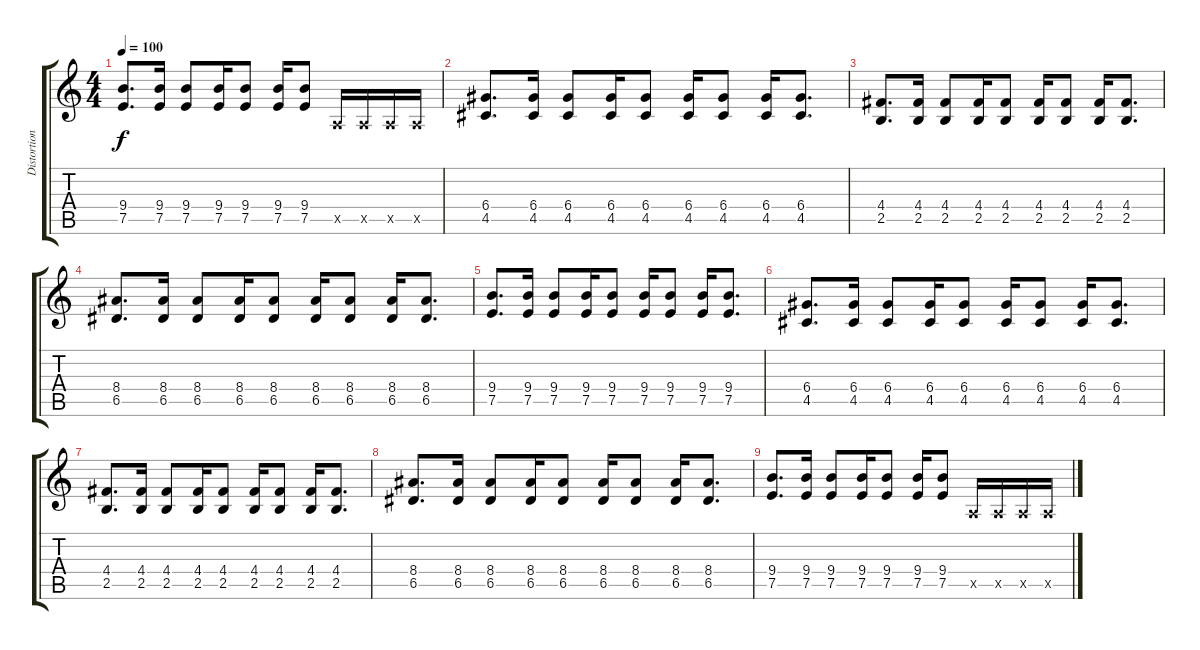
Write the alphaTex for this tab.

\track ("Distortion Guitar" "Distortion") {instrument distortionguitar}
\staff {score tabs}
\tuning (E4 B3 G3 D3 A2 E2) {hide}
\ts (4 4)
\tempo 100
\clef g2
\ks c
(9.4 7.5).8{d dy f} (9.4 7.5).16 (9.4 7.5).8 (9.4 7.5).16 (9.4 7.5).8 (9.4 7.5).16 (9.4 7.5).8 0.5{x}.16 0.5{x}.16 0.5{x}.16 0.5{x}.16 |
(6.4 4.5).8{d} (6.4 4.5).16 (6.4 4.5).8 (6.4 4.5).16 (6.4 4.5).8 (6.4 4.5).16 (6.4 4.5).8 (6.4 4.5).16 (6.4 4.5).8{d} |
(4.4 2.5).8{d} (4.4 2.5).16 (4.4 2.5).8 (4.4 2.5).16 (4.4 2.5).8 (4.4 2.5).16 (4.4 2.5).8 (4.4 2.5).16 (4.4 2.5).8{d} |
(8.4 6.5).8{d} (8.4 6.5).16 (8.4 6.5).8 (8.4 6.5).16 (8.4 6.5).8 (8.4 6.5).16 (8.4 6.5).8 (8.4 6.5).16 (8.4 6.5).8{d} |
(9.4 7.5).8{d} (9.4 7.5).16 (9.4 7.5).8 (9.4 7.5).16 (9.4 7.5).8 (9.4 7.5).16 (9.4 7.5).8 (9.4 7.5).16 (9.4 7.5).8{d} |
(6.4 4.5).8{d} (6.4 4.5).16 (6.4 4.5).8 (6.4 4.5).16 (6.4 4.5).8 (6.4 4.5).16 (6.4 4.5).8 (6.4 4.5).16 (6.4 4.5).8{d} |
(4.4 2.5).8{d} (4.4 2.5).16 (4.4 2.5).8 (4.4 2.5).16 (4.4 2.5).8 (4.4 2.5).16 (4.4 2.5).8 (4.4 2.5).16 (4.4 2.5).8{d} |
(8.4 6.5).8{d} (8.4 6.5).16 (8.4 6.5).8 (8.4 6.5).16 (8.4 6.5).8 (8.4 6.5).16 (8.4 6.5).8 (8.4 6.5).16 (8.4 6.5).8{d} |
(9.4 7.5).8{d} (9.4 7.5).16 (9.4 7.5).8 (9.4 7.5).16 (9.4 7.5).8 (9.4 7.5).16 (9.4 7.5).8 0.5{x}.16 0.5{x}.16 0.5{x}.16 0.5{x}.16
